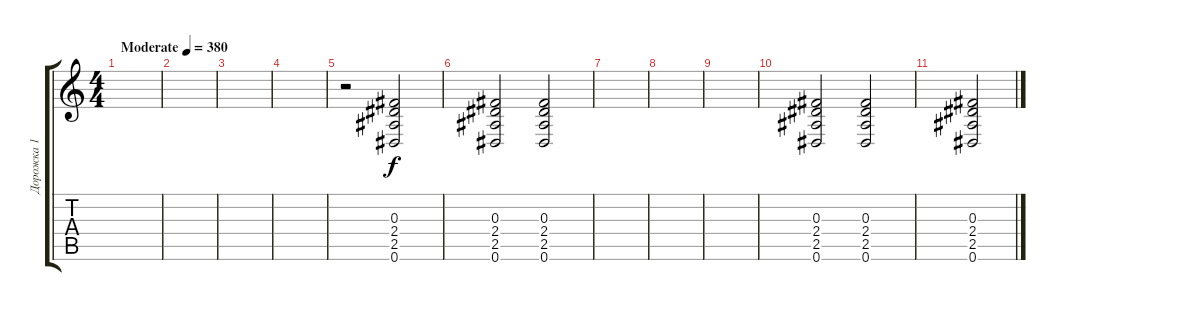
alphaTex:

\track ("Дорожка 1" "Дорожка 1") {instrument overdrivenguitar}
\staff {score tabs}
\tuning (Eb4 Bb3 Gb3 Db3 Ab2 Eb2) {hide}
\ts (4 4)
\tempo (380 "Moderate")
\clef g2
\ks c
|
|
|
|
r.2 (0.3 2.4 2.5 0.6).2 |
(0.3 2.4 2.5 0.6).2 (0.3 2.4 2.5 0.6).2 |
|
|
|
(0.3 2.4 2.5 0.6).2 (0.3 2.4 2.5 0.6).2 |
(0.3 2.4 2.5 0.6).2
